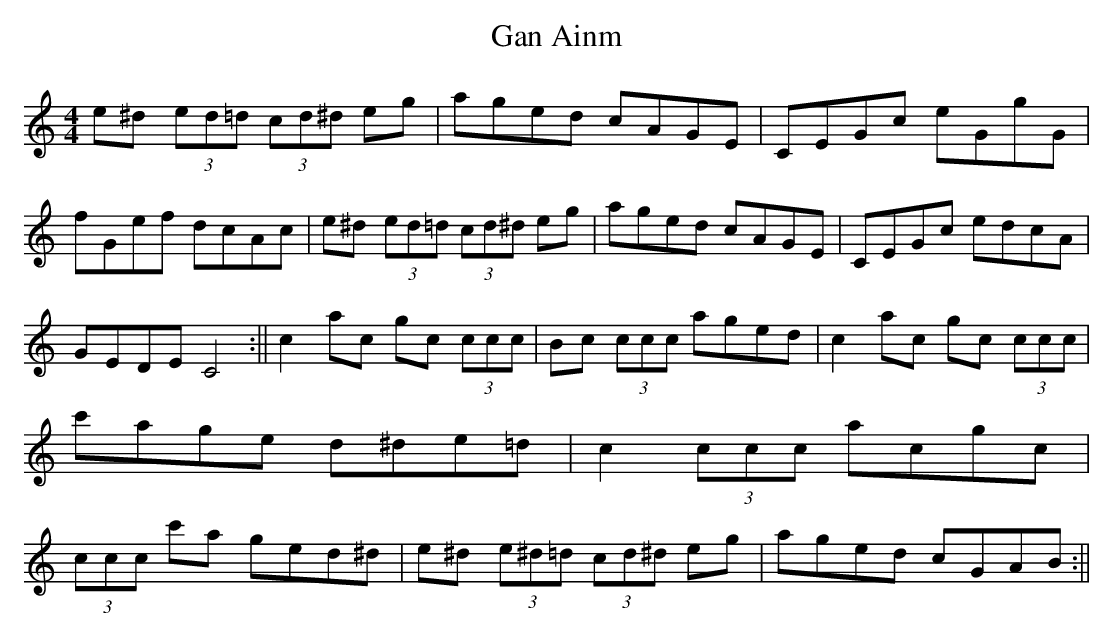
X:1
T:Gan Ainm
M:4/4
L:1/8
K:C
e^d (3ed=d (3cd^d eg|aged cAGE|CEGc eGgG|fGef dcAc|\
e^d (3ed=d (3cd^d eg|aged cAGE|CEGc edcA|GEDE C4:||\
c2ac gc (3ccc|Bc (3ccc aged|c2ac gc (3ccc|c'age d^de=d|\
c2 (3ccc acgc|(3ccc c'a ged^d|e^d (3e^d=d (3cd^d eg|aged cGAB:||
